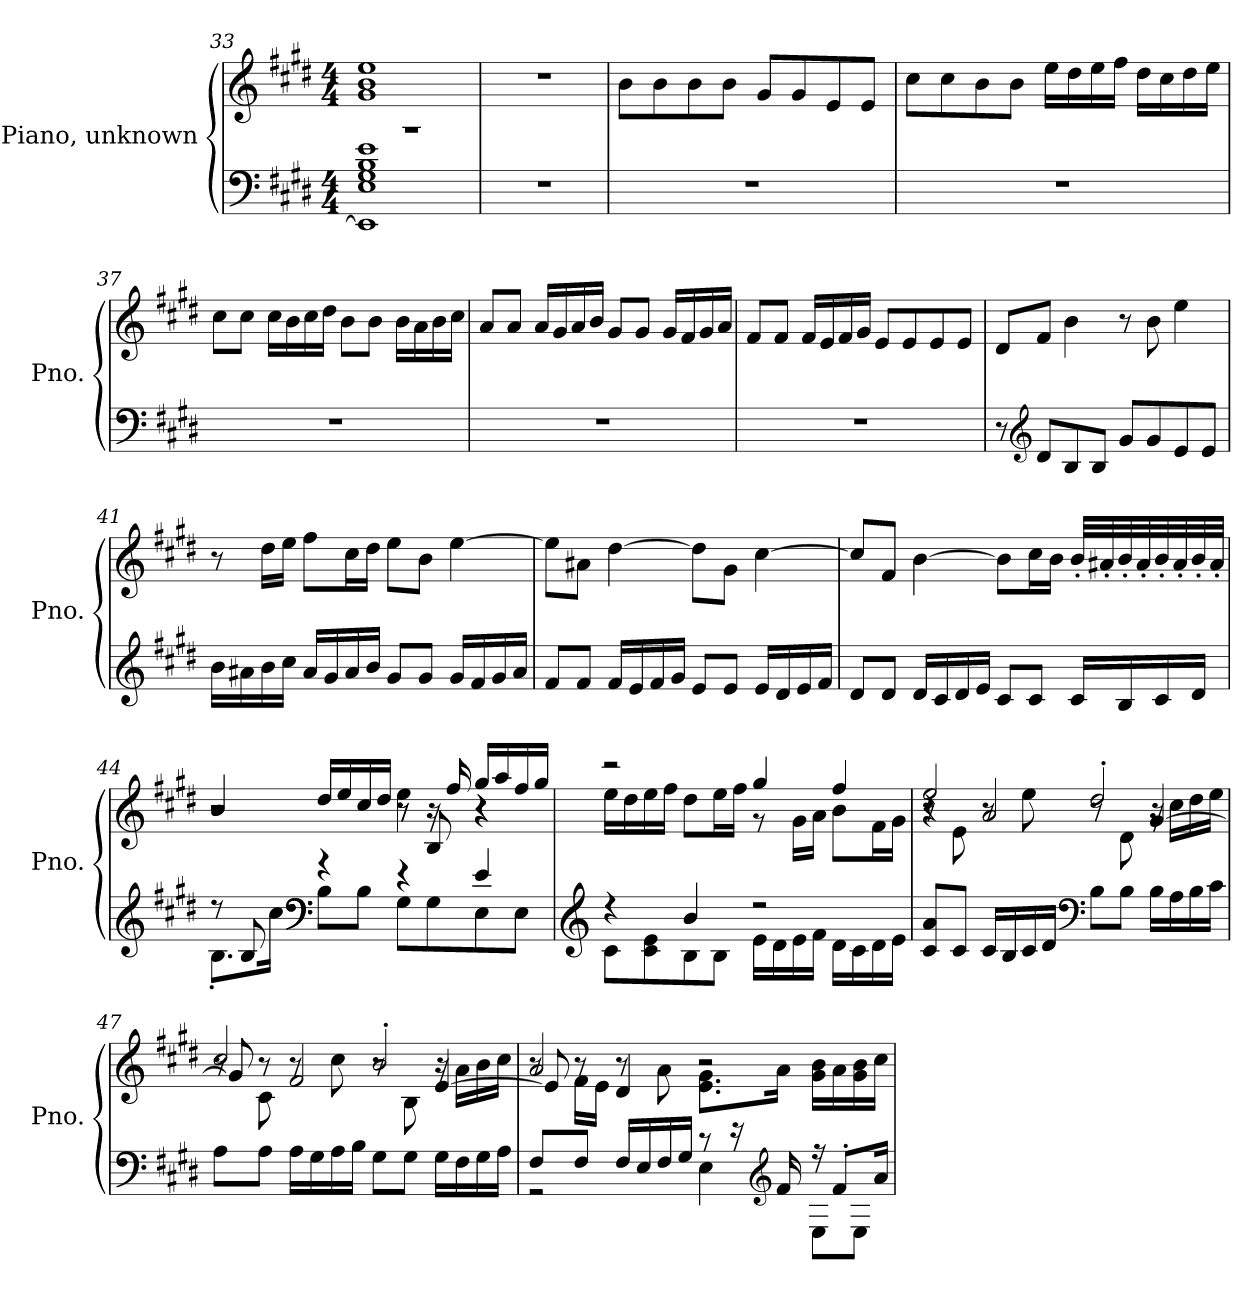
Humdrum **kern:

**kern	**kern
*part1	*part1
*staff2	*staff1
*I"Piano, unknown	*
*I'Pno.	*
*clefF4	*clefG2
*k[f#c#g#d#]	*k[f#c#g#d#]
*M4/4	*M4/4
=33	=33
*^	*
1r	1EE] 1E 1G# 1B 1e	1g# 1b 1ee
*v	*v	*
=34	=34
1r	1r
=35	=35
1r	8b\L
.	8b\
.	8b\
.	8b\J
.	8g#/L
.	8g#/
.	8e/
.	8e/J
!!LO:LB:g=z
=36	=36
1r	8cc#\L
.	8cc#\
.	8b\
.	8b\J
.	16ee\LL
.	16dd#\
.	16ee\
.	16ff#\JJ
.	16dd#\LL
.	16cc#\
.	16dd#\
.	16ee\JJ
=37	=37
1r	8cc#\L
.	8cc#\J
.	16cc#\LL
.	16b\
.	16cc#\
.	16dd#\JJ
.	8b\L
.	8b\J
.	16b\LL
.	16a\
.	16b\
.	16cc#\JJ
=38	=38
1r	8a/L
.	8a/J
.	16a/LL
.	16g#/
.	16a/
.	16b/JJ
.	8g#/L
.	8g#/J
.	16g#/LL
.	16f#/
.	16g#/
.	16a/JJ
!!LO:LB:g=z
=39	=39
1r	8f#/L
.	8f#/J
.	16f#/LL
.	16e/
.	16f#/
.	16g#/JJ
.	8e/L
.	8e/
.	8e/
.	8e/J
=40	=40
8r	8d#/L
*clefG2	*
8d#/L	8f#/J
8B/	4b\
8B/J	.
8g#/L	8r
8g#/	8b\
8e/	4ee\
8e/J	.
=41	=41
16b\LL	8r
16a#X\	.
16b\	16dd#\LL
16cc#\JJ	16ee\JJ
16a#/LL	8ff#\L
16g#/	.
16a#/	16cc#\L
16b/JJ	16dd#\JJ
8g#/L	8ee\L
8g#/J	8b\J
16g#/LL	[4ee\
16f#/	.
16g#/	.
16a#/JJ	.
!!LO:PB:g=z
=42	=42
8f#/L	8ee\L]
8f#/J	8a#X\J
16f#/LL	[4dd#\
16e/	.
16f#/	.
16g#/JJ	.
8e/L	8dd#\L]
8e/J	8g#\J
16e/LL	[4cc#\
16d#/	.
16e/	.
16f#/JJ	.
=43	=43
8d#/L	8cc#/L]
8d#/J	8f#/J
16d#/LL	[4b\
16c#/	.
16d#/	.
16e/JJ	.
8c#/L	8b\L]
8c#/J	16cc#\L
.	16b\JJ
16c#/LL	32b'/LLL
.	32a#X'/
16B/	32b'/
.	32a#'/
16c#/	32b'/
.	32a#'/
16d#/JJ	32b'/
.	32a#'/JJJ
!!LO:LB:g=z
=44	=44
*^	*^
*	*	*	*^
8r	8.B'\L	4b/	2r	2r
8B/	.	.	.	.
.	16cc#\Jk	.	.	.
*clefF4	*	*	*	*
4r	8B\L	16dd#/LL	.	.
.	.	16ee/	.	.
.	8B\J	16cc#/	.	.
.	.	16dd#/JJ	.	.
4r	8G#\L	8r	4ee\	8r
.	8G#\	16r	.	8B/
.	.	16ff#/	.	.
4e/	8E\	16gg#/LL	4r	4r
.	.	16aa/	.	.
.	8E\J	16ff#/	.	.
.	.	16gg#/JJ	.	.
*	*	*v	*v	*v
=45	=45	=45
*clefG2	*	*
*	*	*^
4r	8c#\L	2r	16ee\LL
.	.	.	16dd#\
.	8c#\ 8e\	.	16ee\
.	.	.	16ff#\JJ
4b/	8B\	.	8dd#\L
.	8B\J	.	16ee\L
.	.	.	16ff#\JJ
2r	16e\LL	4gg#/	8r
.	16d#\	.	.
.	16e\	.	16g#\LL
.	16f#\JJ	.	16a\JJ
.	16d#\LL	4ff#/	8b\L
.	16c#\	.	.
.	16d#\	.	16f#\L
.	16e\JJ	.	16g#\JJ
*v	*v	*	*
!!LO:LB:g=z
=46	=46	=46
*	*	*^
8c#/ 8a/L	2ee/	8r	4r
8c#/J	.	8e\	.
16c#/LL	.	8r	2a/
16B/	.	.	.
16c#/	.	8ee\	.
16d#/JJ	.	.	.
*clefF4	*	*	*
8B\L	2dd#'/	8r	.
8B\J	.	8d#\	.
16B\LL	.	16r	[4g#/
16A\	.	16cc#\LL	.
16B\	.	16dd#\	.
16c#\JJ	.	16ee\JJ	.
=47	=47	=47	=47
8A\L	2cc#/	8r	8g#/]
8A\J	.	8c#\	8r
16A\LL	.	8r	2f#/
16G#\	.	.	.
16A\	.	8cc#\	.
16B\JJ	.	.	.
8G#\L	2b'/	8r	.
8G#\J	.	8B\	.
16G#\LL	.	16r	[4e/
16F#\	.	16a\LL	.
16G#\	.	16b\	.
16A\JJ	.	16cc#\JJ	.
!!LO:LB:g=z	!!	!!
=48	=48	=48	=48
*^	*	*	*
8F#/L	2r	2a/	8r	8e/]
8F#/J	.	.	16f#\LL	8r
.	.	.	16e\JJ	.
16F#/LL	.	.	8r	4d#/
16E/	.	.	.	.
16F#/	.	.	8a\	.
16G#/JJ	.	.	.	.
8r	4E\	2r	8.e\ 8.g#\L	2r
16r	.	.	.	.
*clefG2	*	*	*	*
16f#/	.	.	16a\Jk	.
16r	8E\L	.	16g#\ 16b\LL	.
8f#'/L	.	.	16a\	.
.	8E\J	.	16g#\ 16b\	.
16a/Jk	.	.	16cc#\JJ	.
*v	*v	*	*	*
*	*v	*v	*v
=	=
*-	*-
